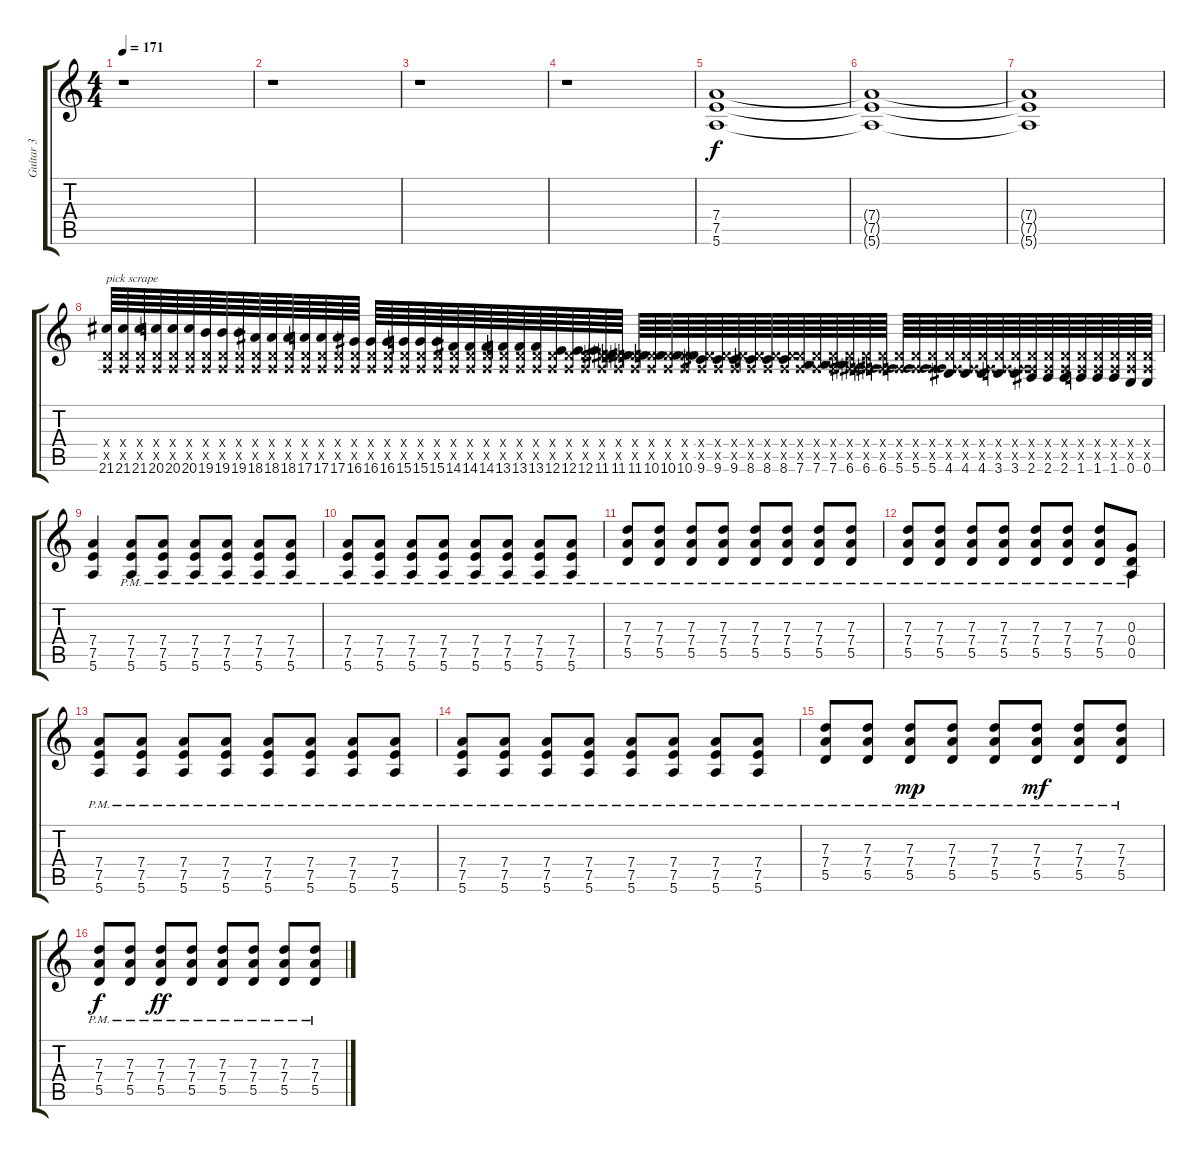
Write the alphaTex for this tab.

\track ("Guitar 3" "Guitar 3") {instrument overdrivenguitar}
\staff {score tabs}
\tuning (E4 B3 G3 D3 A2 E2) {hide}
\ts (4 4)
\tempo 171
\clef g2
\ks c
r.1{dy f instrument overdrivenguitar} |
r.1 |
r.1 |
r.1 |
(7.4 7.5 5.6).1 |
(7.4{t} 7.5{t} 5.6{t}).1 |
(7.4{t} 7.5{t} 5.6{t}).1 |
(0.4{x} 0.5{x} 21.6).64{txt "pick scrape"} (0.4{x} 0.5{x} 21.6).64 (0.4{x} 0.5{x} 21.6).64 (0.4{x} 0.5{x} 20.6).64 (0.4{x} 0.5{x} 20.6).64 (0.4{x} 0.5{x} 20.6).64 (0.4{x} 0.5{x} 19.6).64 (0.4{x} 0.5{x} 19.6).64 (0.4{x} 0.5{x} 19.6).64 (0.4{x} 0.5{x} 18.6).64 (0.4{x} 0.5{x} 18.6).64 (0.4{x} 0.5{x} 18.6).64 (0.4{x} 0.5{x} 17.6).64 (0.4{x} 0.5{x} 17.6).64 (0.4{x} 0.5{x} 17.6).64 (0.4{x} 0.5{x} 16.6).64 (0.4{x} 0.5{x} 16.6).64 (0.4{x} 0.5{x} 16.6).64 (0.4{x} 0.5{x} 15.6).64 (0.4{x} 0.5{x} 15.6).64 (0.4{x} 0.5{x} 15.6).64 (0.4{x} 0.5{x} 14.6).64 (0.4{x} 0.5{x} 14.6).64 (0.4{x} 0.5{x} 14.6).64 (0.4{x} 0.5{x} 13.6).64 (0.4{x} 0.5{x} 13.6).64 (0.4{x} 0.5{x} 13.6).64 (0.4{x} 0.5{x} 12.6).64 (0.4{x} 0.5{x} 12.6).64 (0.4{x} 0.5{x} 12.6).64 (0.4{x} 0.5{x} 11.6).64 (0.4{x} 0.5{x} 11.6).64 (0.4{x} 0.5{x} 11.6).64 (0.4{x} 0.5{x} 10.6).64 (0.4{x} 0.5{x} 10.6).64 (0.4{x} 0.5{x} 10.6).64 (0.4{x} 0.5{x} 9.6).64 (0.4{x} 0.5{x} 9.6).64 (0.4{x} 0.5{x} 9.6).64 (0.4{x} 0.5{x} 8.6).64 (0.4{x} 0.5{x} 8.6).64 (0.4{x} 0.5{x} 8.6).64 (0.4{x} 0.5{x} 7.6).64 (0.4{x} 0.5{x} 7.6).64 (0.4{x} 0.5{x} 7.6).64 (0.4{x} 0.5{x} 6.6).64 (0.4{x} 0.5{x} 6.6).64 (0.4{x} 0.5{x} 6.6).64 (0.4{x} 0.5{x} 5.6).64 (0.4{x} 0.5{x} 5.6).64 (0.4{x} 0.5{x} 5.6).64 (0.4{x} 0.5{x} 4.6).64 (0.4{x} 0.5{x} 4.6).64 (0.4{x} 0.5{x} 4.6).64 (0.4{x} 0.5{x} 3.6).64 (0.4{x} 0.5{x} 3.6).64 (0.4{x} 0.5{x} 2.6).64 (0.4{x} 0.5{x} 2.6).64 (0.4{x} 0.5{x} 2.6).64 (0.4{x} 0.5{x} 1.6).64 (0.4{x} 0.5{x} 1.6).64 (0.4{x} 0.5{x} 1.6).64 (0.4{x} 0.5{x} 0.6).64 (0.4{x} 0.5{x} 0.6).64 |
(7.4 7.5 5.6).4 (7.4{pm} 7.5{pm} 5.6{pm}).8 (7.4{pm} 7.5{pm} 5.6{pm}).8 (7.4{pm} 7.5{pm} 5.6{pm}).8 (7.4{pm} 7.5{pm} 5.6{pm}).8 (7.4{pm} 7.5{pm} 5.6{pm}).8 (7.4{pm} 7.5{pm} 5.6{pm}).8 |
(7.4{pm} 7.5{pm} 5.6{pm}).8 (7.4{pm} 7.5{pm} 5.6{pm}).8 (7.4{pm} 7.5{pm} 5.6{pm}).8 (7.4{pm} 7.5{pm} 5.6{pm}).8 (7.4{pm} 7.5{pm} 5.6{pm}).8 (7.4{pm} 7.5{pm} 5.6{pm}).8 (7.4{pm} 7.5{pm} 5.6{pm}).8 (7.4{pm} 7.5{pm} 5.6{pm}).8 |
(7.3{pm} 7.4{pm} 5.5{pm}).8 (7.3{pm} 7.4{pm} 5.5{pm}).8 (7.3{pm} 7.4{pm} 5.5{pm}).8 (7.3{pm} 7.4{pm} 5.5{pm}).8 (7.3{pm} 7.4{pm} 5.5{pm}).8 (7.3{pm} 7.4{pm} 5.5{pm}).8 (7.3{pm} 7.4{pm} 5.5{pm}).8 (7.3{pm} 7.4{pm} 5.5{pm}).8 |
(7.3{pm} 7.4{pm} 5.5{pm}).8 (7.3{pm} 7.4{pm} 5.5{pm}).8 (7.3{pm} 7.4{pm} 5.5{pm}).8 (7.3{pm} 7.4{pm} 5.5{pm}).8 (7.3{pm} 7.4{pm} 5.5{pm}).8 (7.3{pm} 7.4{pm} 5.5{pm}).8 (7.3{pm} 7.4{pm} 5.5{pm}).8 (0.3{pm} 0.4{pm} 0.5{pm}).8 |
(7.4{pm} 7.5{pm} 5.6{pm}).8 (7.4{pm} 7.5{pm} 5.6{pm}).8 (7.4{pm} 7.5{pm} 5.6{pm}).8 (7.4{pm} 7.5{pm} 5.6{pm}).8 (7.4{pm} 7.5{pm} 5.6{pm}).8 (7.4{pm} 7.5{pm} 5.6{pm}).8 (7.4{pm} 7.5{pm} 5.6{pm}).8 (7.4{pm} 7.5{pm} 5.6{pm}).8 |
(7.4{pm} 7.5{pm} 5.6{pm}).8 (7.4{pm} 7.5{pm} 5.6{pm}).8 (7.4{pm} 7.5{pm} 5.6{pm}).8 (7.4{pm} 7.5{pm} 5.6{pm}).8 (7.4{pm} 7.5{pm} 5.6{pm}).8 (7.4{pm} 7.5{pm} 5.6{pm}).8 (7.4{pm} 7.5{pm} 5.6{pm}).8 (7.4{pm} 7.5{pm} 5.6{pm}).8 |
(7.3{pm} 7.4{pm} 5.5{pm}).8 (7.3{pm} 7.4{pm} 5.5{pm}).8 (7.3{pm} 7.4{pm} 5.5{pm}).8{dy mp} (7.3{pm} 7.4{pm} 5.5{pm}).8 (7.3{pm} 7.4{pm} 5.5{pm}).8 (7.3{pm} 7.4{pm} 5.5{pm}).8{dy mf} (7.3{pm} 7.4{pm} 5.5{pm}).8 (7.3{pm} 7.4{pm} 5.5{pm}).8 |
(7.3{pm} 7.4{pm} 5.5{pm}).8{dy f} (7.3{pm} 7.4{pm} 5.5{pm}).8 (7.3{pm} 7.4{pm} 5.5{pm}).8{dy ff} (7.3{pm} 7.4{pm} 5.5{pm}).8 (7.3{pm} 7.4{pm} 5.5{pm}).8 (7.3{pm} 7.4{pm} 5.5{pm}).8 (7.3{pm} 7.4{pm} 5.5{pm}).8 (7.3{pm} 7.4{pm} 5.5{pm}).8
